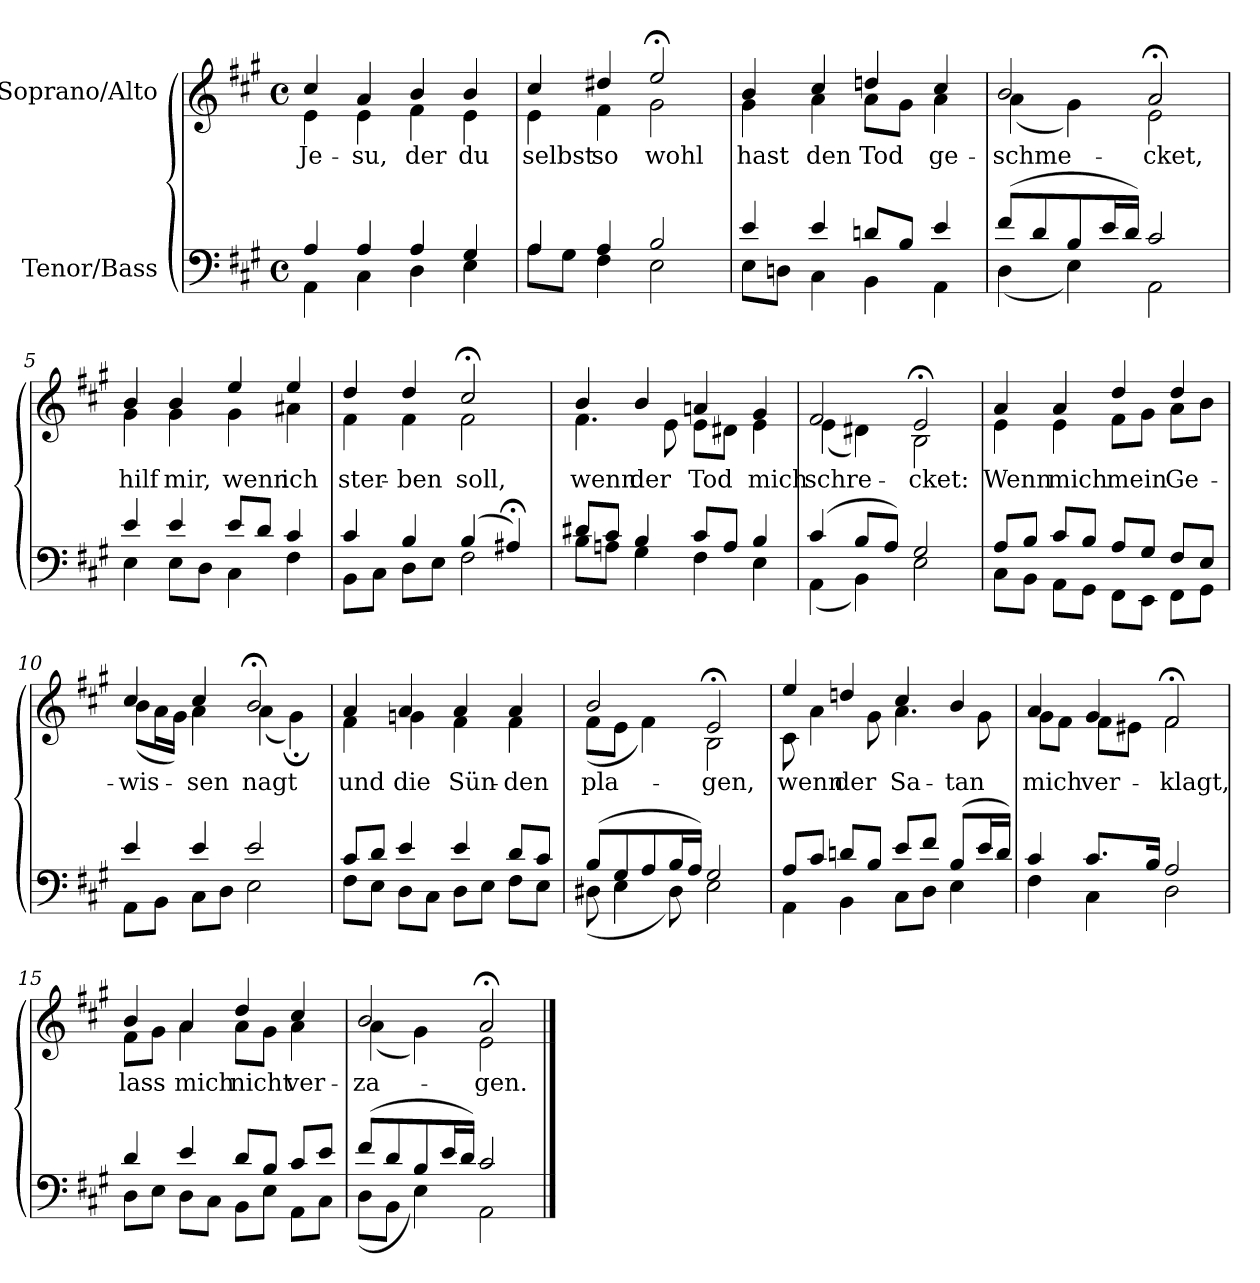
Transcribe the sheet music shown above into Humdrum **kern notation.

**kern	**kern	**text
*part2	*part1	*part1
*staff2	*staff1	*staff1
*I"Tenor/Bass	*I"Soprano/Alto	*
*clefF4	*clefG2	*
*k[f#c#g#]	*k[f#c#g#]	*
*M4/4	*M4/4	*
*met(c)	*met(c)	*
=1	=1	=1
*^	*	*
!	!	!	!LO:LY:b
*	*	*^	*
4A/	4AA\	4cc#/	4e\	Je-
!	!	!	!	!LO:LY:b
4A/	4C#\	4a/	4e\	-su,
!	!	!	!	!LO:LY:b
4A/	4D\	4b/	4f#\	der
!	!	!	!	!LO:LY:b
4G#/	4E\	4b/	4e\	du
=2	=2	=2	=2	=2
!	!	!	!	!LO:LY:b
4A/	8A\L	4cc#/	4e\	selbst
.	8G#\J	.	.	.
!	!	!	!	!LO:LY:b
4A/	4F#\	4dd#X/	4f#\	so
!	!	!	!	!LO:LY:b
2B/	2E\	2ee;</	2g#\	wohl
=3	=3	=3	=3	=3
!	!	!	!	!LO:LY:b
4e/	8E\L	4b/	4g#\	hast
.	8Dn\J	.	.	.
!	!	!	!	!LO:LY:b
4e/	4C#\	4cc#/	4a\	den
!	!	!	!	!LO:LY:b
8dn/L	4BB\	4ddn/	8a\L	Tod
8B/J	.	.	8g#\J	.
!	!	!	!	!LO:LY:b
4e/	4AA\	4cc#/	4a\	ge-
=4	=4	=4	=4	=4
!	!	!	!	!LO:LY:b
(8f#/L	(4D\	2b/	(4a\	-schme-
8d/	.	.	.	.
8B/	4E\)	.	4g#\)	.
16e/L	.	.	.	.
16d/JJ)	.	.	.	.
!	!	!	!	!LO:LY:b
2c#/	2AA\	2a;</	2e\	-cket,
!!LO:LB:g=z	!!
=5	=5	=5	=5	=5
!	!	!	!	!LO:LY:b
4e/	4E\	4b/	4g#\	hilf
!	!	!	!	!LO:LY:b
4e/	8E\L	4b/	4g#\	mir,
.	8D\J	.	.	.
!	!	!	!	!LO:LY:b
8e/L	4C#\	4ee/	4g#\	wenn
8d/J	.	.	.	.
!	!	!	!	!LO:LY:b
4c#/	4F#\	4ee/	4a#X\	ich
=6	=6	=6	=6	=6
!	!	!	!	!LO:LY:b
4c#/	8BB\L	4dd/	4f#\	ster-
.	8C#\J	.	.	.
!	!	!	!	!LO:LY:b
4B/	8D\L	4dd/	4f#\	-ben
.	8E\J	.	.	.
!	!	!	!	!LO:LY:b
(4B/	2F#\	2cc#;</	2f#\	soll,
4A#X;</)	.	.	.	.
=7	=7	=7	=7	=7
!	!	!	!	!LO:LY:b
8d#X/L	8B\L	4b/	4.f#\	wenn
8c#/J	8An\J	.	.	.
!	!	!	!	!LO:LY:b
4B/	4G#\	4b/	.	der
.	.	.	8e\	.
!	!	!	!	!LO:LY:b
8c#/L	4F#\	4an/	8e\L	Tod
8A/J	.	.	8d#X\J	.
!	!	!	!	!LO:LY:b
4B/	4E\	4g#/	4e\	mich
=8	=8	=8	=8	=8
!	!	!	!	!LO:LY:b
(4c#/	(4AA\	2f#/	(4e\	schre-
8B/L	4BB\)	.	4d#X\)	.
8A/J)	.	.	.	.
!	!	!	!	!LO:LY:b
2G#/	2E\	2e;</	2B\	-cket:
!!LO:LB:g=z	!!
=9	=9	=9	=9	=9
!	!	!	!	!LO:LY:b
8A/L	8C#\L	4a/	4e\	Wenn
8B/J	8BB\J	.	.	.
!	!	!	!	!LO:LY:b
8c#/L	8AA\L	4a/	4e\	mich
8B/J	8GG#\J	.	.	.
!	!	!	!	!LO:LY:b
8A/L	8FF#\L	4dd/	8f#\L	mein
8G#/J	8EE\J	.	8g#\J	.
!	!	!	!	!LO:LY:b
8F#/L	8FF#\L	4dd/	8a\L	Ge-
8E/J	8GG#\J	.	8b\J	.
=10	=10	=10	=10	=10
!	!	!	!	!LO:LY:b
4e/	8AA\L	4cc#/	(8b\L	-wis-
.	8BB\J	.	16a\L	.
.	.	.	16g#\JJ)	.
!	!	!	!	!LO:LY:b
4e/	8C#\L	4cc#/	4a\	-sen
.	8D\J	.	.	.
!	!	!	!	!LO:LY:b
2e/	2E\	2b;</	(4a\	nagt
.	.	.	4g#;\)	.
=11	=11	=11	=11	=11
!	!	!	!	!LO:LY:b
8c#/L	8F#\L	4a/	4f#\	und
8d/J	8E\J	.	.	.
!	!	!	!	!LO:LY:b
4e/	8D\L	4a/	4gn\	die
.	8C#\J	.	.	.
!	!	!	!	!LO:LY:b
4e/	8D\L	4a/	4f#\	Sün-
.	8E\J	.	.	.
!	!	!	!	!LO:LY:b
8d/L	8F#\L	4a/	4f#\	-den
8c#/J	8E\J	.	.	.
=12	=12	=12	=12	=12
!	!	!	!	!LO:LY:b
(8B/L	(8D#X\	2b/	(8f#\L	pla-
8G#/	4E\	.	8e\J	.
8A/	.	.	4f#\)	.
16B/L	8D#\)	.	.	.
16A/JJ)	.	.	.	.
!	!	!	!	!LO:LY:b
2G#/	2E\	2e;</	2B\	-gen,
!!LO:LB:g=z	!!
=13	=13	=13	=13	=13
!	!	!	!	!LO:LY:b
8A/L	4AA\	4ee/	8c#\	wenn
8c#/J	.	.	4a\	.
!	!	!	!	!LO:LY:b
8dn/L	4BB\	4ddn/	.	der
8B/J	.	.	8g#\	.
!	!	!	!	!LO:LY:b
8e/L	8C#\L	4cc#/	4.a\	Sa-
8f#/J	8D\J	.	.	.
!	!	!	!	!LO:LY:b
(8B/L	4E\	4b/	.	-tan
16e/L	.	.	8g#\	.
16d/JJ)	.	.	.	.
=14	=14	=14	=14	=14
!	!	!	!	!LO:LY:b
4c#/	4F#\	4a/	8g#\L	mich
.	.	.	8f#\J	.
!	!	!	!	!LO:LY:b
8.c#/L	4C#\	4g#/	8f#\L	ver-
.	.	.	8e#X\J	.
16B/Jk	.	.	.	.
!	!	!	!	!LO:LY:b
2A/	2D\	2f#;</	2f#\	-klagt,
=15	=15	=15	=15	=15
!	!	!	!	!LO:LY:b
4d/	8D\L	4b/	8f#\L	lass
.	8E\J	.	8g#\J	.
!	!	!	!	!LO:LY:b
4e/	8D\L	4a/	4a\	mich
.	8C#\J	.	.	.
!	!	!	!	!LO:LY:b
8d/L	8BB\L	4dd/	8a\L	nicht
8B/J	8E\J	.	8g#\J	.
!	!	!	!	!LO:LY:b
8c#/L	8AA\L	4cc#/	4a\	ver-
8e/J	8C#\J	.	.	.
=16	=16	=16	=16	=16
!	!	!	!	!LO:LY:b
(8f#/L	(8D\L	2b/	(4a\	-za-
8d/	8BB\J	.	.	.
8B/	4E\)	.	4g#\)	.
16e/L	.	.	.	.
16d/JJ)	.	.	.	.
!	!	!	!	!LO:LY:b
2c#/	2AA\	2a;</	2e\	-gen.
*v	*v	*	*	*
*	*v	*v	*
==	==	==
*-	*-	*-
